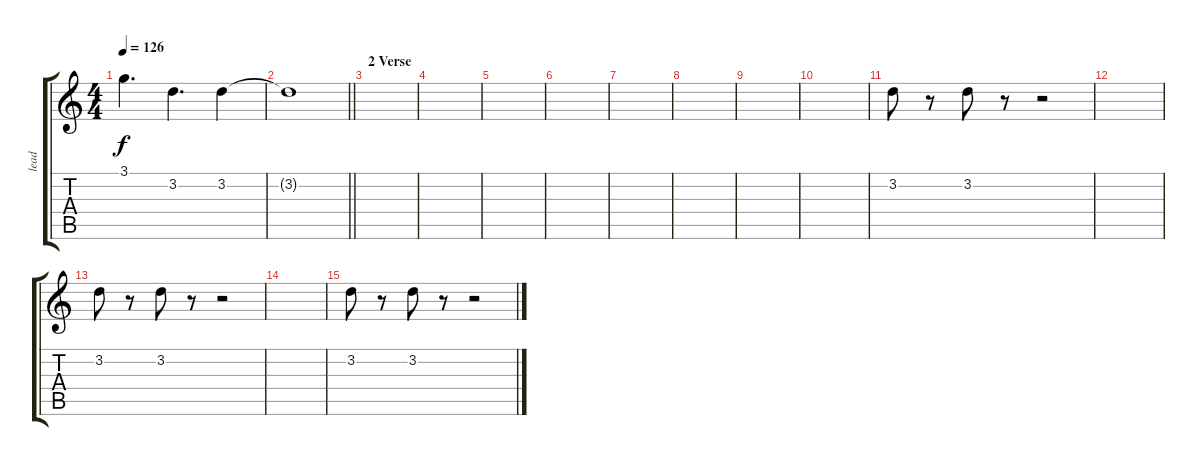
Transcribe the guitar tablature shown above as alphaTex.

\track ("lead" "lead") {instrument acousticguitarsteel}
\staff {score tabs}
\tuning (E4 B3 G3 D3 A2 E2) {hide}
\ts (4 4)
\tempo 126
\clef g2
\ks c
3.1.4{d dy f} 3.2.4{d} 3.2.4 |
\barLineRight lightlight
3.2{t}.1 |
\section ("" "2 Verse")
|
|
|
|
|
|
|
|
3.2.8 r.8 3.2.8 r.8 r.2 |
|
3.2.8 r.8 3.2.8 r.8 r.2 |
|
3.2.8 r.8 3.2.8 r.8 r.2
